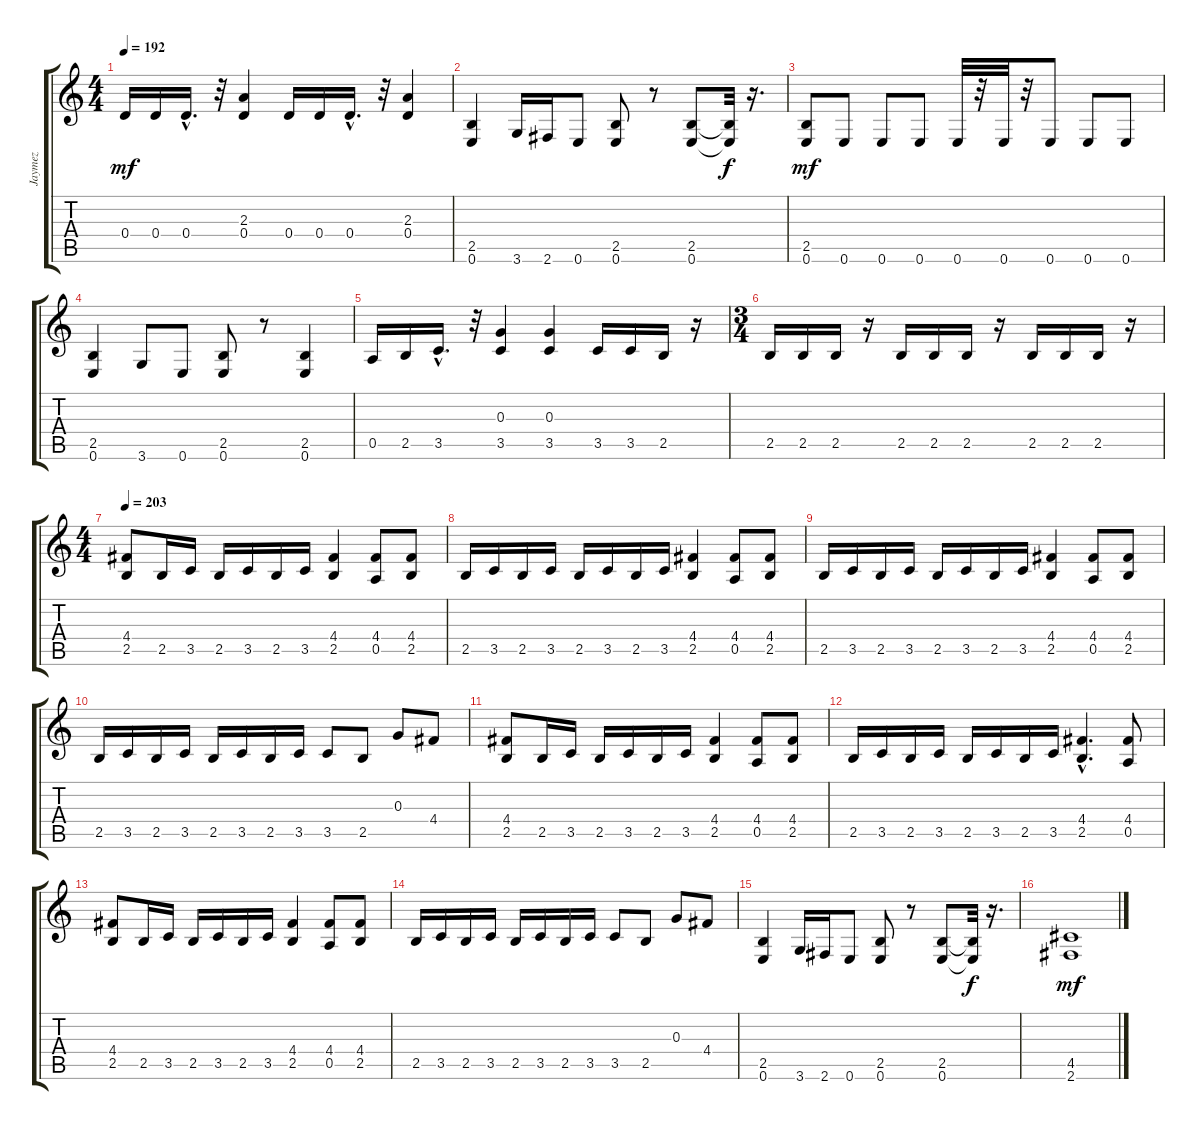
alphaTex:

\track ("Jaymez" "Jaymez") {instrument distortionguitar}
\staff {score tabs}
\tuning (E4 B3 G3 D3 A2 E2) {hide}
\ts (4 4)
\tempo 192
\clef g2
\ks c
0.4.16{dy mf} 0.4.16 0.4{hac}.16{d} r.32 (2.3 0.4).4 0.4.16 0.4.16 0.4{hac}.16{d} r.32 (2.3 0.4).4 |
(2.5 0.6).4 3.6.16 2.6.16 0.6.8 (2.5 0.6).8 r.8 (2.5 0.6).8 (2.5{t} 0.6{t}).32{dy f} r.16{d} |
(2.5 0.6).8{dy mf} 0.6.8 0.6.8 0.6.8 0.6.32 r.32 0.6.32 r.32 0.6.8 0.6.8 0.6.8 |
(2.5 0.6).4 3.6.8 0.6.8 (2.5 0.6).8 r.8 (2.5 0.6).4 |
0.5.16 2.5.16 3.5{hac}.16{d} r.32 (0.3 3.5).4 (0.3 3.5).4 3.5.16 3.5.16 2.5.16 r.16 |
\ts (3 4)
2.5.16 2.5.16 2.5.16 r.16 2.5.16 2.5.16 2.5.16 r.16 2.5.16 2.5.16 2.5.16 r.16 |
\ts (4 4)
\tempo 203
(4.4 2.5).8 2.5.16 3.5.16 2.5.16 3.5.16 2.5.16 3.5.16 (4.4 2.5).4 (4.4 0.5).8 (4.4 2.5).8 |
2.5.16 3.5.16 2.5.16 3.5.16 2.5.16 3.5.16 2.5.16 3.5.16 (4.4 2.5).4 (4.4 0.5).8 (4.4 2.5).8 |
2.5.16 3.5.16 2.5.16 3.5.16 2.5.16 3.5.16 2.5.16 3.5.16 (4.4 2.5).4 (4.4 0.5).8 (4.4 2.5).8 |
2.5.16 3.5.16 2.5.16 3.5.16 2.5.16 3.5.16 2.5.16 3.5.16 3.5.8 2.5.8 0.3.8 4.4.8 |
(4.4 2.5).8 2.5.16 3.5.16 2.5.16 3.5.16 2.5.16 3.5.16 (4.4 2.5).4 (4.4 0.5).8 (4.4 2.5).8 |
2.5.16 3.5.16 2.5.16 3.5.16 2.5.16 3.5.16 2.5.16 3.5.16 (4.4{hac} 2.5{hac}).4{d} (4.4 0.5).8 |
(4.4 2.5).8 2.5.16 3.5.16 2.5.16 3.5.16 2.5.16 3.5.16 (4.4 2.5).4 (4.4 0.5).8 (4.4 2.5).8 |
2.5.16 3.5.16 2.5.16 3.5.16 2.5.16 3.5.16 2.5.16 3.5.16 3.5.8 2.5.8 0.3.8 4.4.8 |
(2.5 0.6).4 3.6.16 2.6.16 0.6.8 (2.5 0.6).8 r.8 (2.5 0.6).8 (2.5{t} 0.6{t}).32{dy f} r.16{d} |
(4.5 2.6).1{dy mf}
